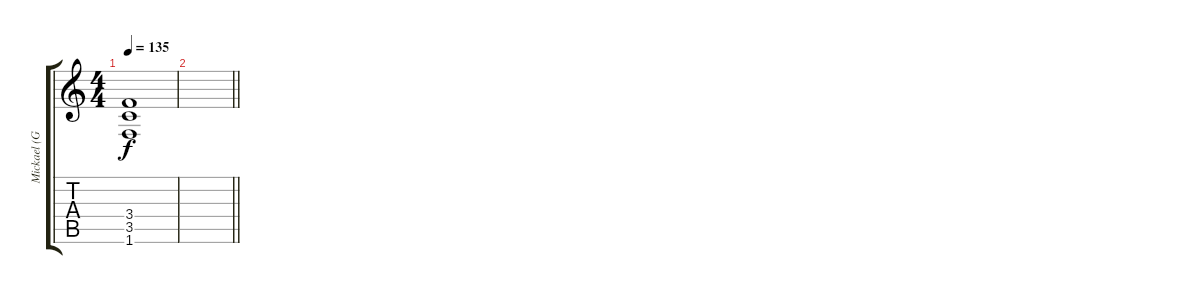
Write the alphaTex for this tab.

\track ("Mickael (Guitare_02)" "Mickael (G") {instrument distortionguitar}
\staff {score tabs}
\tuning (E4 B3 G3 D3 A2 E2) {hide}
\ts (4 4)
\tempo 135
\clef g2
\ks c
(3.4 3.5 1.6).1{dy f} |
\barLineRight lightlight
